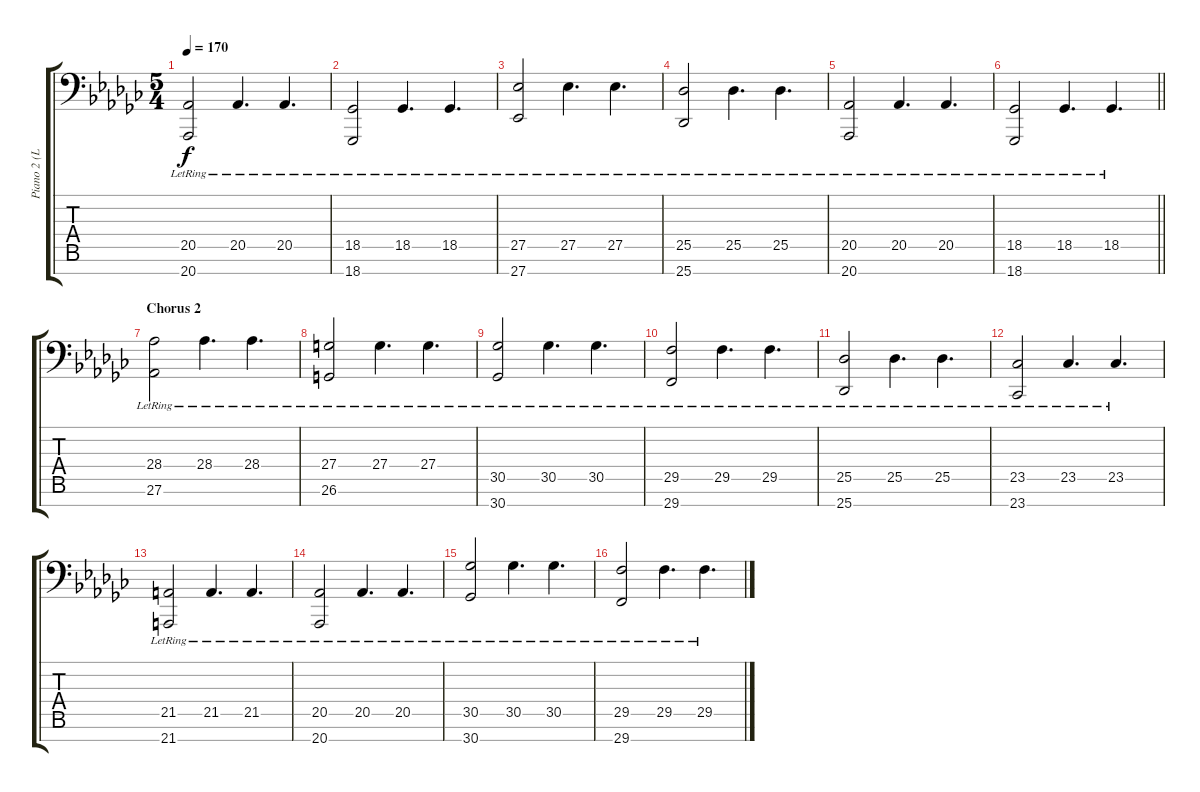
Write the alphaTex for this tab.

\track ("Piano 2 (Left Hand)" "Piano 2 (L") {instrument harpsichord}
\staff {score tabs}
\tuning (D3 F2 F2 E1 C1 F0 C0) {hide}
\ts (5 4)
\tempo 170
\clef f4
\ks gb
(20.5{lr} 20.7{lr}).2{dy f} 20.5{lr}.4{d} 20.5{lr}.4{d} |
(18.5{lr} 18.7{lr}).2 18.5{lr}.4{d} 18.5{lr}.4{d} |
(27.5{lr} 27.7{lr}).2 27.5{lr}.4{d} 27.5{lr}.4{d} |
(25.5{lr} 25.7{lr}).2 25.5{lr}.4{d} 25.5{lr}.4{d} |
(20.5{lr} 20.7{lr}).2 20.5{lr}.4{d} 20.5{lr}.4{d} |
\barLineRight lightlight
(18.5{lr} 18.7{lr}).2 18.5{lr}.4{d} 18.5{lr}.4{d} |
\section ("" "Chorus 2")
(28.4{lr} 27.6{lr}).2 28.4{lr}.4{d} 28.4{lr}.4{d} |
(27.4{lr} 26.6{lr}).2 27.4{lr}.4{d} 27.4{lr}.4{d} |
(30.5{lr} 30.7{lr}).2 30.5{lr}.4{d} 30.5{lr}.4{d} |
(29.5{lr} 29.7{lr}).2 29.5{lr}.4{d} 29.5{lr}.4{d} |
(25.5{lr} 25.7{lr}).2 25.5{lr}.4{d} 25.5{lr}.4{d} |
(23.5{lr} 23.7{lr}).2 23.5{lr}.4{d} 23.5{lr}.4{d} |
(21.5{lr} 21.7{lr}).2 21.5{lr}.4{d} 21.5{lr}.4{d} |
(20.5{lr} 20.7{lr}).2 20.5{lr}.4{d} 20.5{lr}.4{d} |
(30.5{lr} 30.7{lr}).2 30.5{lr}.4{d} 30.5{lr}.4{d} |
(29.5{lr} 29.7{lr}).2 29.5{lr}.4{d} 29.5{lr}.4{d}
